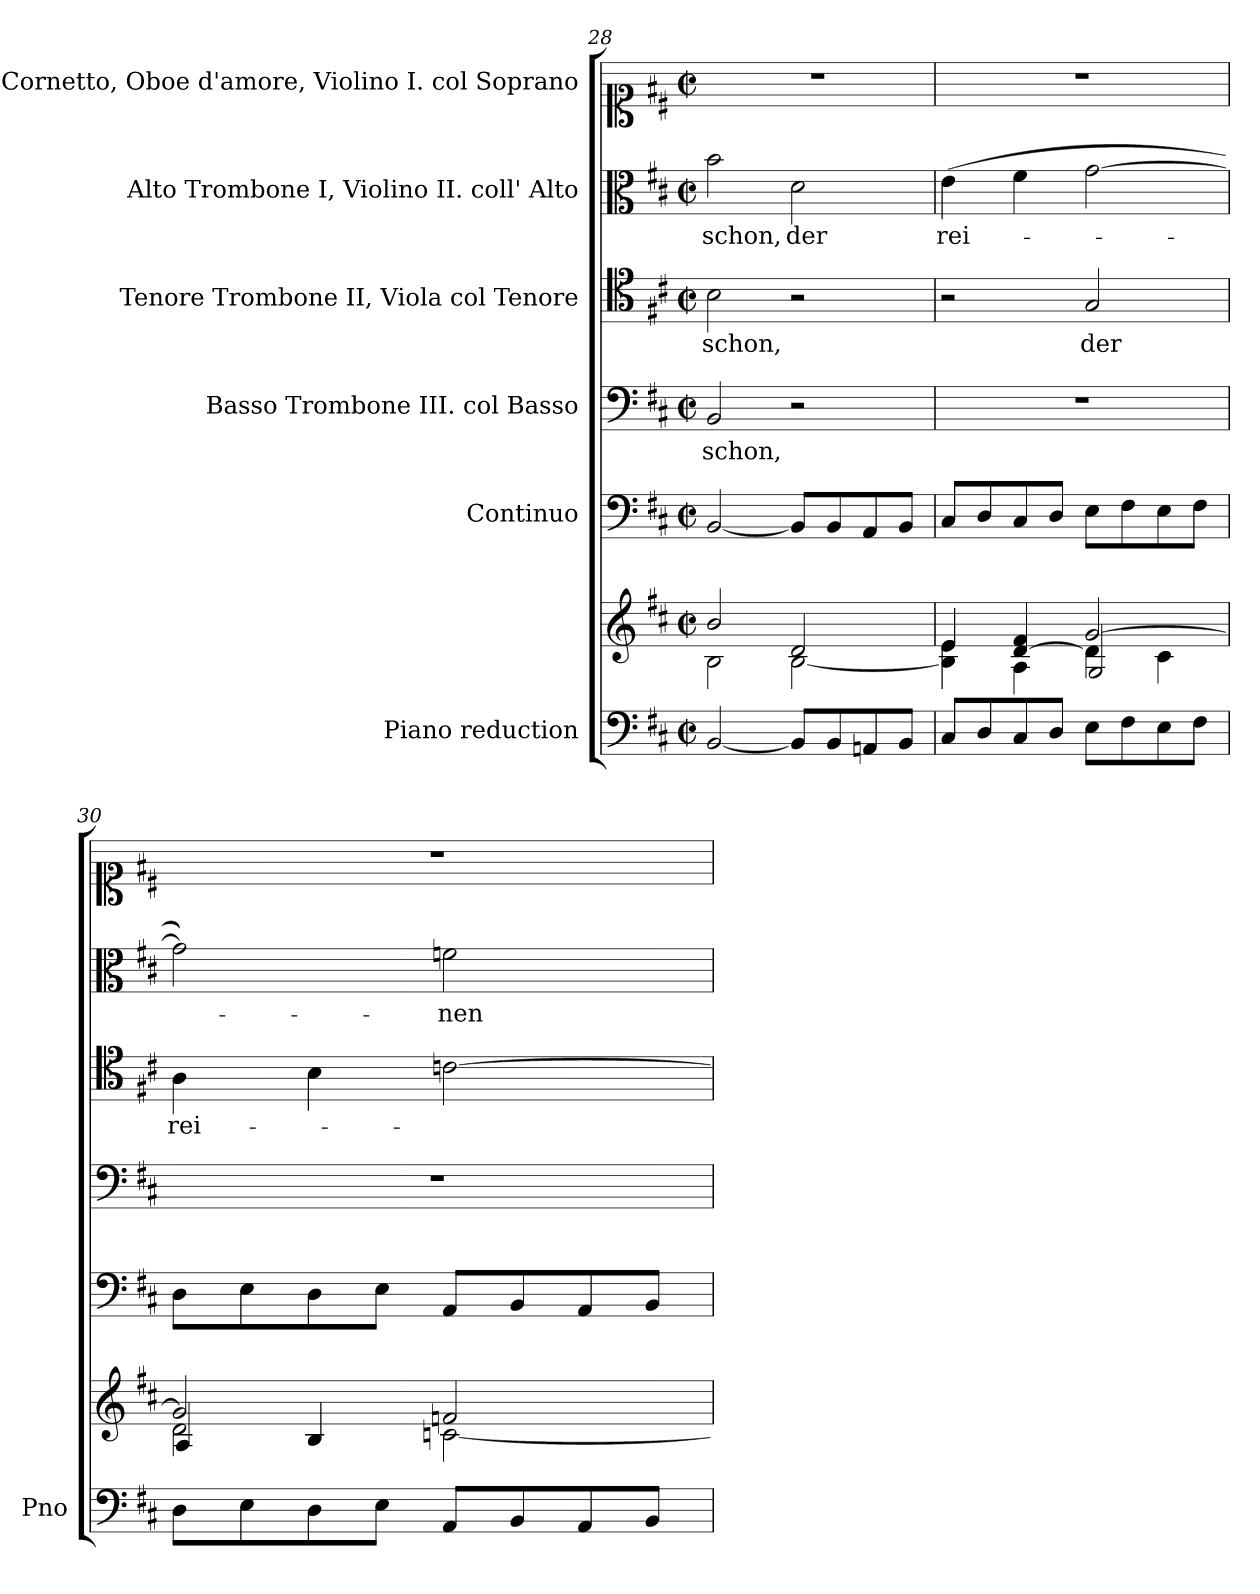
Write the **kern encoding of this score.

**kern	**kern	**kern	**kern	**text	**kern	**text	**kern	**text	**kern
*part6	*part6	*part5	*part4	*part4	*part3	*part3	*part2	*part2	*part1
*staff7	*staff6	*staff5	*staff4	*staff4	*staff3	*staff3	*staff2	*staff2	*staff1
*I"Piano reduction	*	*I"Continuo	*I"Basso  Trombone III. col Basso	*	*I"Tenore Trombone II, Viola col Tenore	*	*I"Alto Trombone I, Violino II.  coll' Alto	*	*I"Soprano Cornetto, Oboe d'amore, Violino I. col Soprano
*I'Pno	*	*	*	*	*	*	*	*	*
*clefF4	*clefG2	*clefF4	*clefF4	*	*clefC4	*	*clefC3	*	*clefC1
*k[f#c#]	*k[f#c#]	*k[f#c#]	*k[f#c#]	*	*k[f#c#]	*	*k[f#c#]	*	*k[f#c#]
*M2/2	*M2/2	*M2/2	*M2/2	*	*M2/2	*	*M2/2	*	*M2/2
*met(c|)	*met(c|)	*met(c|)	*met(c|)	*	*met(c|)	*	*met(c|)	*	*met(c|)
=28	=28	=28	=28	=28	=28	=28	=28	=28	=28
*	*^	*	*	*	*	*	*	*	*
!	!	!	!	!	!LO:LY:b	!	!LO:LY:b	!	!LO:LY:b	!
[2BB/	2b/	2B\	[2BB/	2BB/	schon,	2B\	schon,	2b\	schon,	1r
!	!	!	!	!	!	!	!	!	!LO:LY:b	!
8BB/L]	2d/	[2B\	8BB/L]	2r	.	2r	.	2d\	der	.
8BB/	.	.	8BB/	.	.	.	.	.	.	.
8AAn/	.	.	8AA/	.	.	.	.	.	.	.
8BB/J	.	.	8BB/J	.	.	.	.	.	.	.
=29	=29	=29	=29	=29	=29	=29	=29	=29	=29	=29
*	*	*^	*	*	*	*	*	*	*	*
!	!	!	!	!	!	!	!	!	!	!LO:LY:b	!
8C#/L	4e/	4B\] 4e\	2ryy	8C#/L	1r	.	2r	.	(4e\	rei-	1r
8D/	.	.	.	8D/	.	.	.	.	.	.	.
8C#/	[<4d/ 4f#/	4A\	.	8C#/	.	.	.	.	4f#\	.	.
8D/J	.	.	.	8D/J	.	.	.	.	.	.	.
!	!	!	!	!	!	!	!	!LO:LY:b	!	!	!
8E\L	[2g/	4d\]	2G/	8E\L	.	.	2G/	der	[2g\	.	.
8F#\	.	.	.	8F#\	.	.	.	.	.	.	.
8E\	.	4c#\	.	8E\	.	.	.	.	.	.	.
8F#\J	.	.	.	8F#\J	.	.	.	.	.	.	.
!!LO:LB:g=z
=30	=30	=30	=30	=30	=30	=30	=30	=30	=30	=30	=30
!	!	!	!	!	!	!	!	!LO:LY:b	!	!	!
8D\L	2g/]	2d\	4A/	8D\L	1r	.	4A\	rei-	2g\])	.	1r
8E\	.	.	.	8E\	.	.	.	.	.	.	.
8D\	.	.	4B/	8D\	.	.	4B\	.	.	.	.
8E\J	.	.	.	8E\J	.	.	.	.	.	.	.
!	!	!	!	!	!	!	!	!	!	!LO:LY:b	!
8AA/L	2fn/	[2cn\	2ryy	8AA/L	.	.	[2cn\	.	2fn\	-nen	.
8BB/	.	.	.	8BB/	.	.	.	.	.	.	.
8AA/	.	.	.	8AA/	.	.	.	.	.	.	.
8BB/J	.	.	.	8BB/J	.	.	.	.	.	.	.
*	*v	*v	*v	*	*	*	*	*	*	*	*
=	=	=	=	=	=	=	=	=	=
*-	*-	*-	*-	*-	*-	*-	*-	*-	*-
